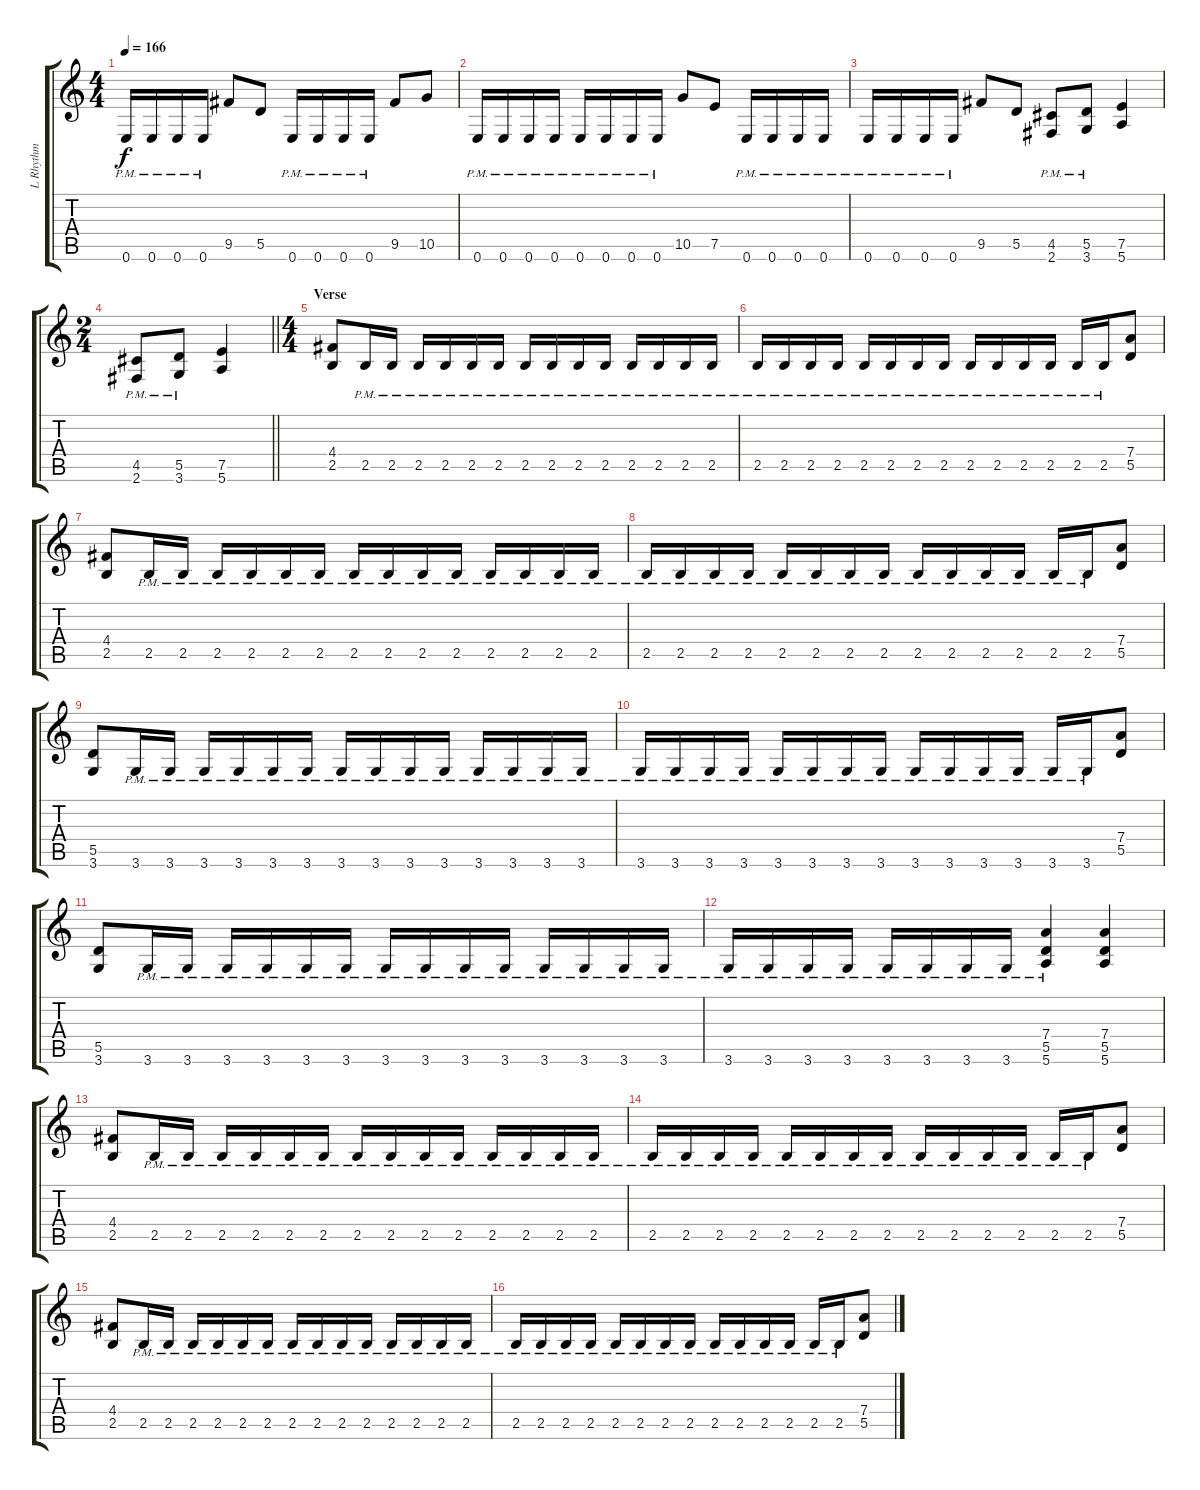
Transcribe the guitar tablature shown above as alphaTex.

\track ("L Rhythm" "L Rhythm") {instrument distortionguitar}
\staff {score tabs}
\tuning (E4 B3 G3 D3 A2 E2) {hide}
\ts (4 4)
\tempo 166
\clef g2
\ks c
0.6{pm}.16{dy f} 0.6{pm}.16 0.6{pm}.16 0.6{pm}.16 9.5.8 5.5.8 0.6{pm}.16 0.6{pm}.16 0.6{pm}.16 0.6{pm}.16 9.5.8 10.5.8 |
0.6{pm}.16 0.6{pm}.16 0.6{pm}.16 0.6{pm}.16 0.6{pm}.16 0.6{pm}.16 0.6{pm}.16 0.6{pm}.16 10.5.8 7.5.8 0.6{pm}.16 0.6{pm}.16 0.6{pm}.16 0.6{pm}.16 |
0.6{pm}.16 0.6{pm}.16 0.6{pm}.16 0.6{pm}.16 9.5.8 5.5.8 (4.5{pm} 2.6{pm}).8 (5.5{pm} 3.6{pm}).8 (7.5 5.6).4 |
\ts (2 4)
\barLineRight lightlight
(4.5{pm} 2.6{pm}).8 (5.5{pm} 3.6{pm}).8 (7.5 5.6).4 |
\ts (4 4)
\section ("" "Verse")
(4.4 2.5).8 2.5{pm}.16 2.5{pm}.16 2.5{pm}.16 2.5{pm}.16 2.5{pm}.16 2.5{pm}.16 2.5{pm}.16 2.5{pm}.16 2.5{pm}.16 2.5{pm}.16 2.5{pm}.16 2.5{pm}.16 2.5{pm}.16 2.5{pm}.16 |
2.5{pm}.16 2.5{pm}.16 2.5{pm}.16 2.5{pm}.16 2.5{pm}.16 2.5{pm}.16 2.5{pm}.16 2.5{pm}.16 2.5{pm}.16 2.5{pm}.16 2.5{pm}.16 2.5{pm}.16 2.5{pm}.16 2.5{pm}.16 (7.4 5.5).8 |
(4.4 2.5).8 2.5{pm}.16 2.5{pm}.16 2.5{pm}.16 2.5{pm}.16 2.5{pm}.16 2.5{pm}.16 2.5{pm}.16 2.5{pm}.16 2.5{pm}.16 2.5{pm}.16 2.5{pm}.16 2.5{pm}.16 2.5{pm}.16 2.5{pm}.16 |
2.5{pm}.16 2.5{pm}.16 2.5{pm}.16 2.5{pm}.16 2.5{pm}.16 2.5{pm}.16 2.5{pm}.16 2.5{pm}.16 2.5{pm}.16 2.5{pm}.16 2.5{pm}.16 2.5{pm}.16 2.5{pm}.16 2.5{pm}.16 (7.4 5.5).8 |
(5.5 3.6).8 3.6{pm}.16 3.6{pm}.16 3.6{pm}.16 3.6{pm}.16 3.6{pm}.16 3.6{pm}.16 3.6{pm}.16 3.6{pm}.16 3.6{pm}.16 3.6{pm}.16 3.6{pm}.16 3.6{pm}.16 3.6{pm}.16 3.6{pm}.16 |
3.6{pm}.16 3.6{pm}.16 3.6{pm}.16 3.6{pm}.16 3.6{pm}.16 3.6{pm}.16 3.6{pm}.16 3.6{pm}.16 3.6{pm}.16 3.6{pm}.16 3.6{pm}.16 3.6{pm}.16 3.6{pm}.16 3.6{pm}.16 (7.4 5.5).8 |
(5.5 3.6).8 3.6{pm}.16 3.6{pm}.16 3.6{pm}.16 3.6{pm}.16 3.6{pm}.16 3.6{pm}.16 3.6{pm}.16 3.6{pm}.16 3.6{pm}.16 3.6{pm}.16 3.6{pm}.16 3.6{pm}.16 3.6{pm}.16 3.6{pm}.16 |
3.6{pm}.16 3.6{pm}.16 3.6{pm}.16 3.6{pm}.16 3.6{pm}.16 3.6{pm}.16 3.6{pm}.16 3.6{pm}.16 (7.4 5.5 5.6{pm}).4 (7.4 5.5 5.6).4 |
(4.4 2.5).8 2.5{pm}.16 2.5{pm}.16 2.5{pm}.16 2.5{pm}.16 2.5{pm}.16 2.5{pm}.16 2.5{pm}.16 2.5{pm}.16 2.5{pm}.16 2.5{pm}.16 2.5{pm}.16 2.5{pm}.16 2.5{pm}.16 2.5{pm}.16 |
2.5{pm}.16 2.5{pm}.16 2.5{pm}.16 2.5{pm}.16 2.5{pm}.16 2.5{pm}.16 2.5{pm}.16 2.5{pm}.16 2.5{pm}.16 2.5{pm}.16 2.5{pm}.16 2.5{pm}.16 2.5{pm}.16 2.5{pm}.16 (7.4 5.5).8 |
(4.4 2.5).8 2.5{pm}.16 2.5{pm}.16 2.5{pm}.16 2.5{pm}.16 2.5{pm}.16 2.5{pm}.16 2.5{pm}.16 2.5{pm}.16 2.5{pm}.16 2.5{pm}.16 2.5{pm}.16 2.5{pm}.16 2.5{pm}.16 2.5{pm}.16 |
2.5{pm}.16 2.5{pm}.16 2.5{pm}.16 2.5{pm}.16 2.5{pm}.16 2.5{pm}.16 2.5{pm}.16 2.5{pm}.16 2.5{pm}.16 2.5{pm}.16 2.5{pm}.16 2.5{pm}.16 2.5{pm}.16 2.5{pm}.16 (7.4 5.5).8
